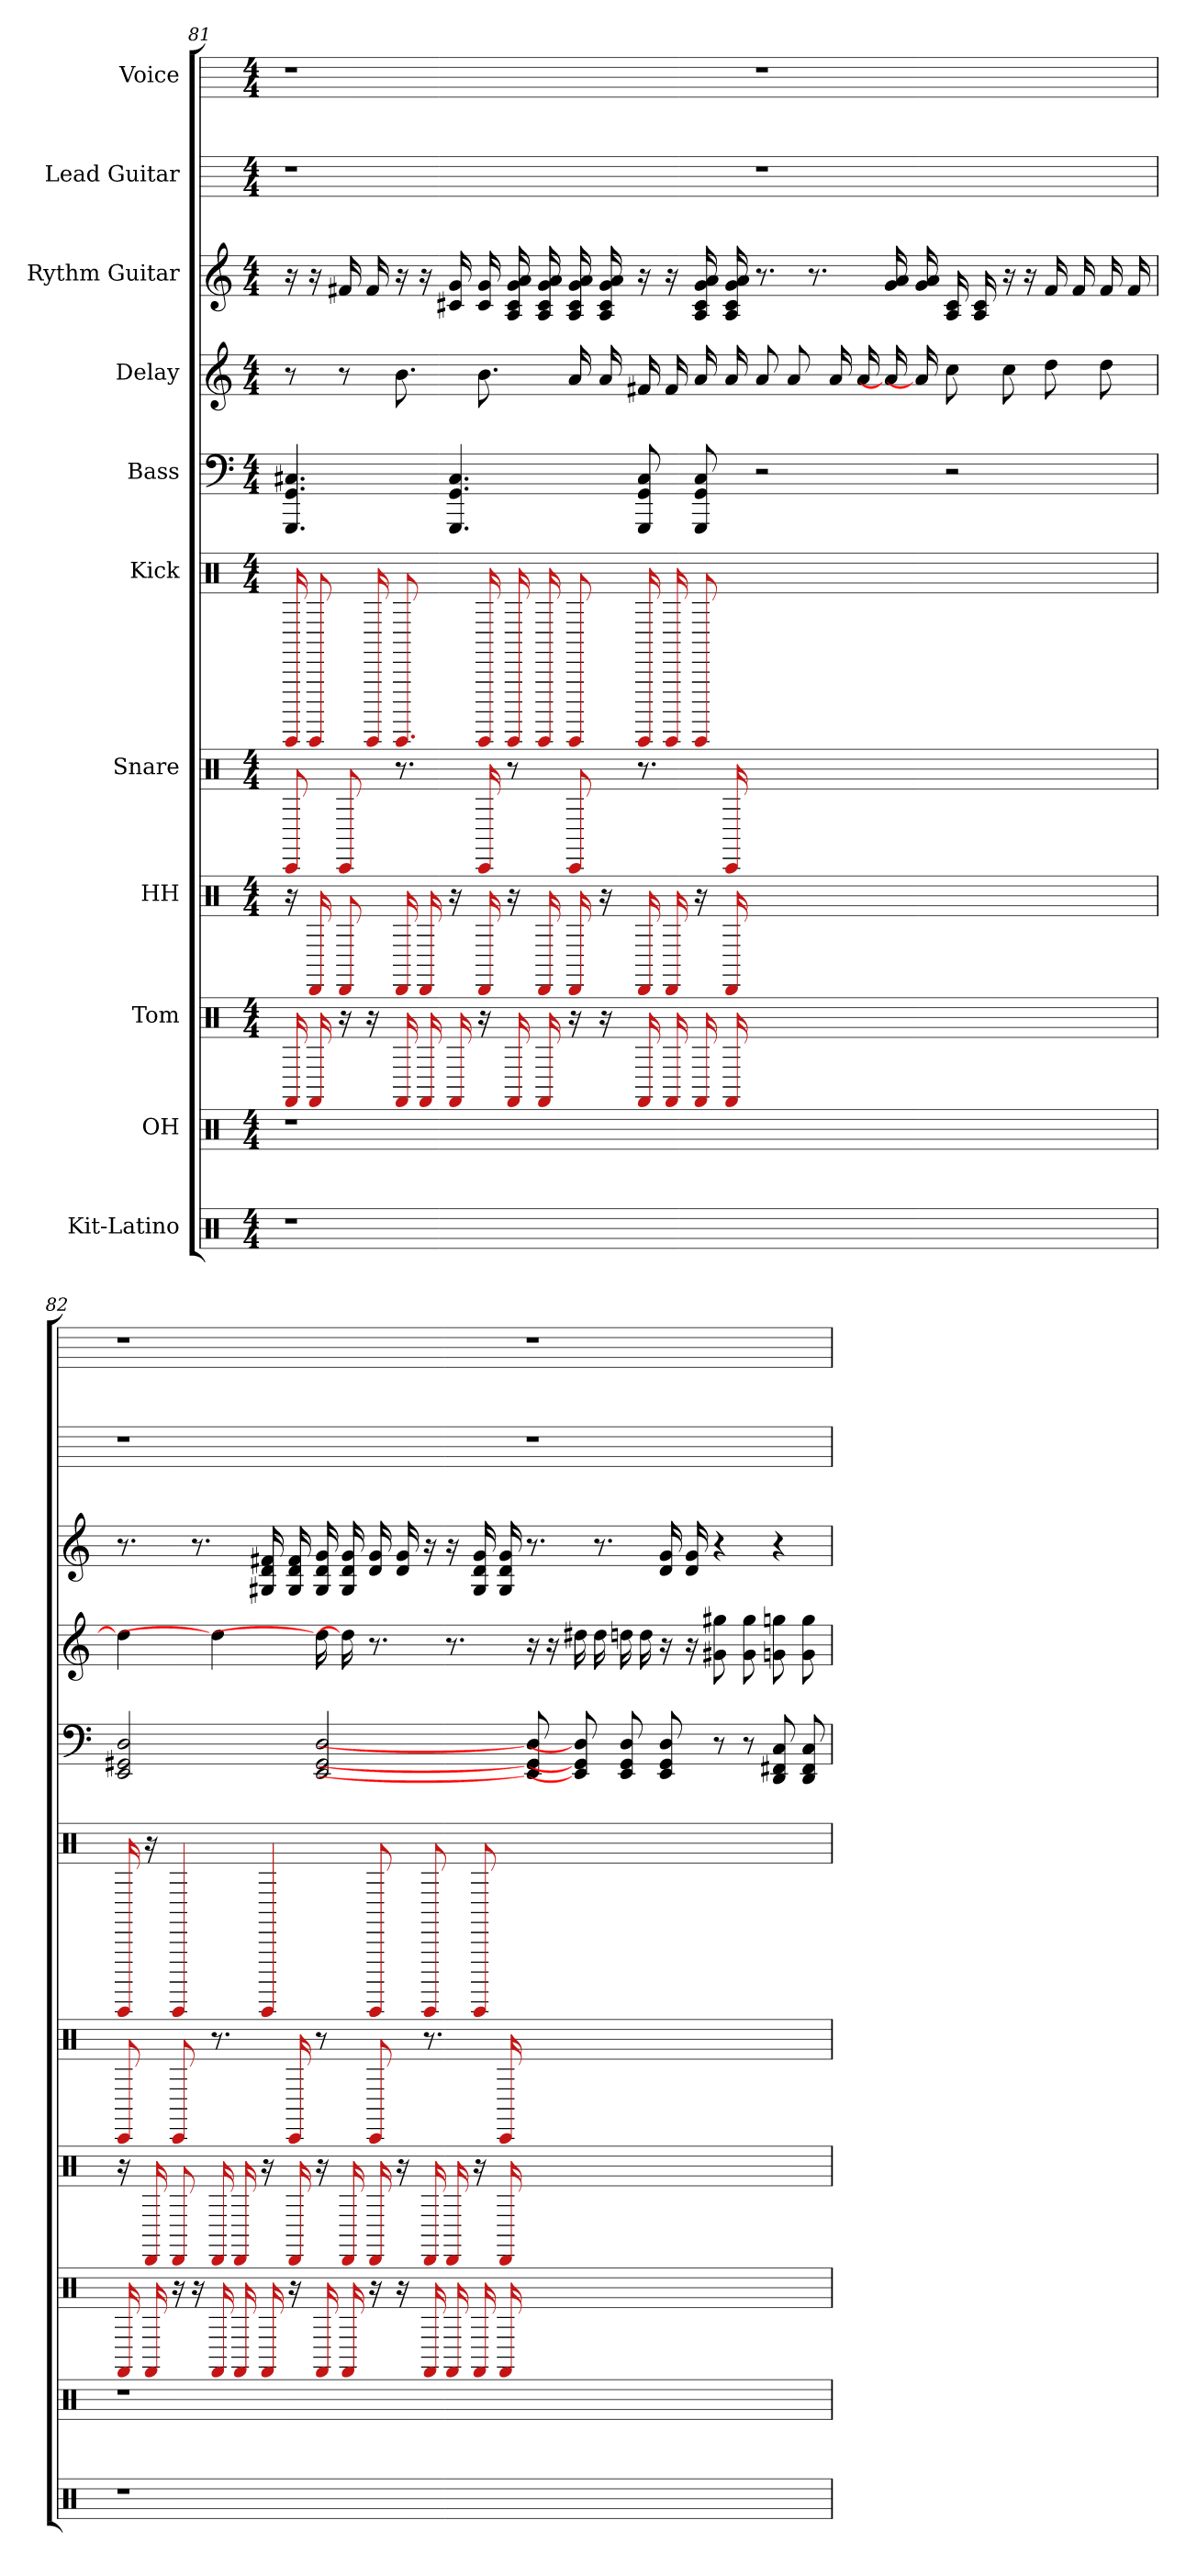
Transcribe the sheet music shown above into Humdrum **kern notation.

**kern	**kern	**kern	**kern	**kern	**kern	**kern	**kern	**kern	**kern	**kern
*part11	*part10	*part9	*part8	*part7	*part6	*part5	*part4	*part3	*part2	*part1
*staff11	*staff10	*staff9	*staff8	*staff7	*staff6	*staff5	*staff4	*staff3	*staff2	*staff1
*I"Kit-Latino	*I"OH	*I"Tom	*I"HH	*I"Snare	*I"Kick	*I"Bass	*I"Delay	*I"Rythm Guitar	*I"Lead Guitar	*I"Voice
*clefX	*clefX	*clefX	*clefX	*clefX	*clefX	*	*	*	*	*
*k[]	*k[]	*k[]	*k[]	*k[]	*k[]	*k[]	*k[]	*k[]	*k[]	*k[]
*M4/4	*M4/4	*M4/4	*M4/4	*M4/4	*M4/4	*M4/4	*M4/4	*M4/4	*M4/4	*M4/4
=81	=81	=81	=81	=81	=81	=81	=81	=81	=81	=81
1r	1r	16FF#	16r	8CC	16CCCC	4.GGG 4.GG 4.C#	8r	16r	1r	1r
.	.	16FF#	16DD	.	8CCCC	.	.	16r	.	.
.	.	16r	8DD	8CC	.	.	8r	16f#	.	.
.	.	16r	.	.	16CCCC	.	.	16f#	.	.
.	.	16FF#	16DD	8.r	8.CCCC	.	8.b	16r	.	.
.	.	16FF#	16DD	.	.	.	.	16r	.	.
.	.	16FF#	16r	.	.	4.GGG 4.GG 4.C#	.	16g 16c#	.	.
.	.	16r	16DD	16CC	16CCCC	.	8.b	16g 16c#	.	.
.	.	16FF#	16r	8r	16CCCC#	.	.	16A 16g 16a 16c#	.	.
.	.	16FF#	16DD	.	16CCCC	.	.	16A 16g 16a 16c#	.	.
.	.	16r	16DD	8CC	8CCCC	.	16a	16a 16g 16c# 16A	.	.
.	.	16r	16r	.	.	.	16a	16a 16g 16c# 16A	.	.
.	.	16FF#	16DD	8.r	16CCCC#	8GGG 8GG 8C#	16f#	16r	.	.
.	.	16FF#	16DD	.	16CCCC	.	16f#	16r	.	.
.	.	16FF#	16r	.	8CCCC#	8GGG 8GG 8C#	16a	16A 16g 16a 16c#	.	.
.	.	16FF#	16DD	16CC	.	.	16a	16A 16g 16a 16c#	.	.
1ryy	1ryy	1ryy	1ryy	1ryy	1ryy	2r	8a	8.r	1r	1r
.	.	.	.	.	.	.	8a	.	.	.
.	.	.	.	.	.	.	.	8.r	.	.
.	.	.	.	.	.	.	16a	.	.	.
.	.	.	.	.	.	.	16a	.	.	.
.	.	.	.	.	.	.	16a]	16g 16a	.	.
.	.	.	.	.	.	.	16a]	16g 16a	.	.
.	.	.	.	.	.	2r	8cc	16A 16c#	.	.
.	.	.	.	.	.	.	.	16A 16c#	.	.
.	.	.	.	.	.	.	8cc	16r	.	.
.	.	.	.	.	.	.	.	16r	.	.
.	.	.	.	.	.	.	8dd	16f#	.	.
.	.	.	.	.	.	.	.	16f#	.	.
.	.	.	.	.	.	.	8dd	16f#	.	.
.	.	.	.	.	.	.	.	16f#	.	.
=82	=82	=82	=82	=82	=82	=82	=82	=82	=82	=82
1r	1r	16FF#	16r	8CC	16CCCC	2GG# 2D 2EE	4dd]	8.r	1r	1r
.	.	16FF#	16DD	.	16r	.	.	.	.	.
.	.	16r	8DD	8CC	4CCCC	.	.	.	.	.
.	.	16r	.	.	.	.	.	8.r	.	.
.	.	16FF#	16DD	8.r	.	.	4dd]	.	.	.
.	.	16FF#	16DD	.	.	.	.	.	.	.
.	.	16FF#	16r	.	4CCCC	.	.	16f# 16d 16G#	.	.
.	.	16r	16DD	16CC	.	.	.	16f# 16d 16G#	.	.
.	.	16FF#	16r	8r	.	2GG# 2D 2EE	16dd]	16d 16G# 16g	.	.
.	.	16FF#	16DD	.	.	.	16dd]	16d 16G# 16g	.	.
.	.	16r	16DD	8CC	8CCCC	.	8.r	16g 16d	.	.
.	.	16r	16r	.	.	.	.	16g 16d	.	.
.	.	16FF#	16DD	8.r	8CCCC	.	.	16r	.	.
.	.	16FF#	16DD	.	.	.	8.r	16r	.	.
.	.	16FF#	16r	.	8CCCC	.	.	16g 16d 16G#	.	.
.	.	16FF#	16DD	16CC	.	.	.	16g 16d 16G#	.	.
1ryy	1ryy	1ryy	1ryy	1ryy	1ryy	8GG#] 8D] 8EE]	16r	8.r	1r	1r
.	.	.	.	.	.	.	16r	.	.	.
.	.	.	.	.	.	8GG#] 8D] 8EE]	16dd#	.	.	.
.	.	.	.	.	.	.	16dd#	8.r	.	.
.	.	.	.	.	.	8GG# 8D 8EE	16dd	.	.	.
.	.	.	.	.	.	.	16dd	.	.	.
.	.	.	.	.	.	8GG# 8D 8EE	16r	16g 16d	.	.
.	.	.	.	.	.	.	16r	16g 16d	.	.
.	.	.	.	.	.	8r	8gg# 8g#	4r	.	.
.	.	.	.	.	.	8r	8gg# 8g#	.	.	.
.	.	.	.	.	.	8FF# 8C 8DD	8gg 8g	4r	.	.
.	.	.	.	.	.	8FF# 8C 8DD	8gg 8g	.	.	.
=	=	=	=	=	=	=	=	=	=	=
*-	*-	*-	*-	*-	*-	*-	*-	*-	*-	*-
